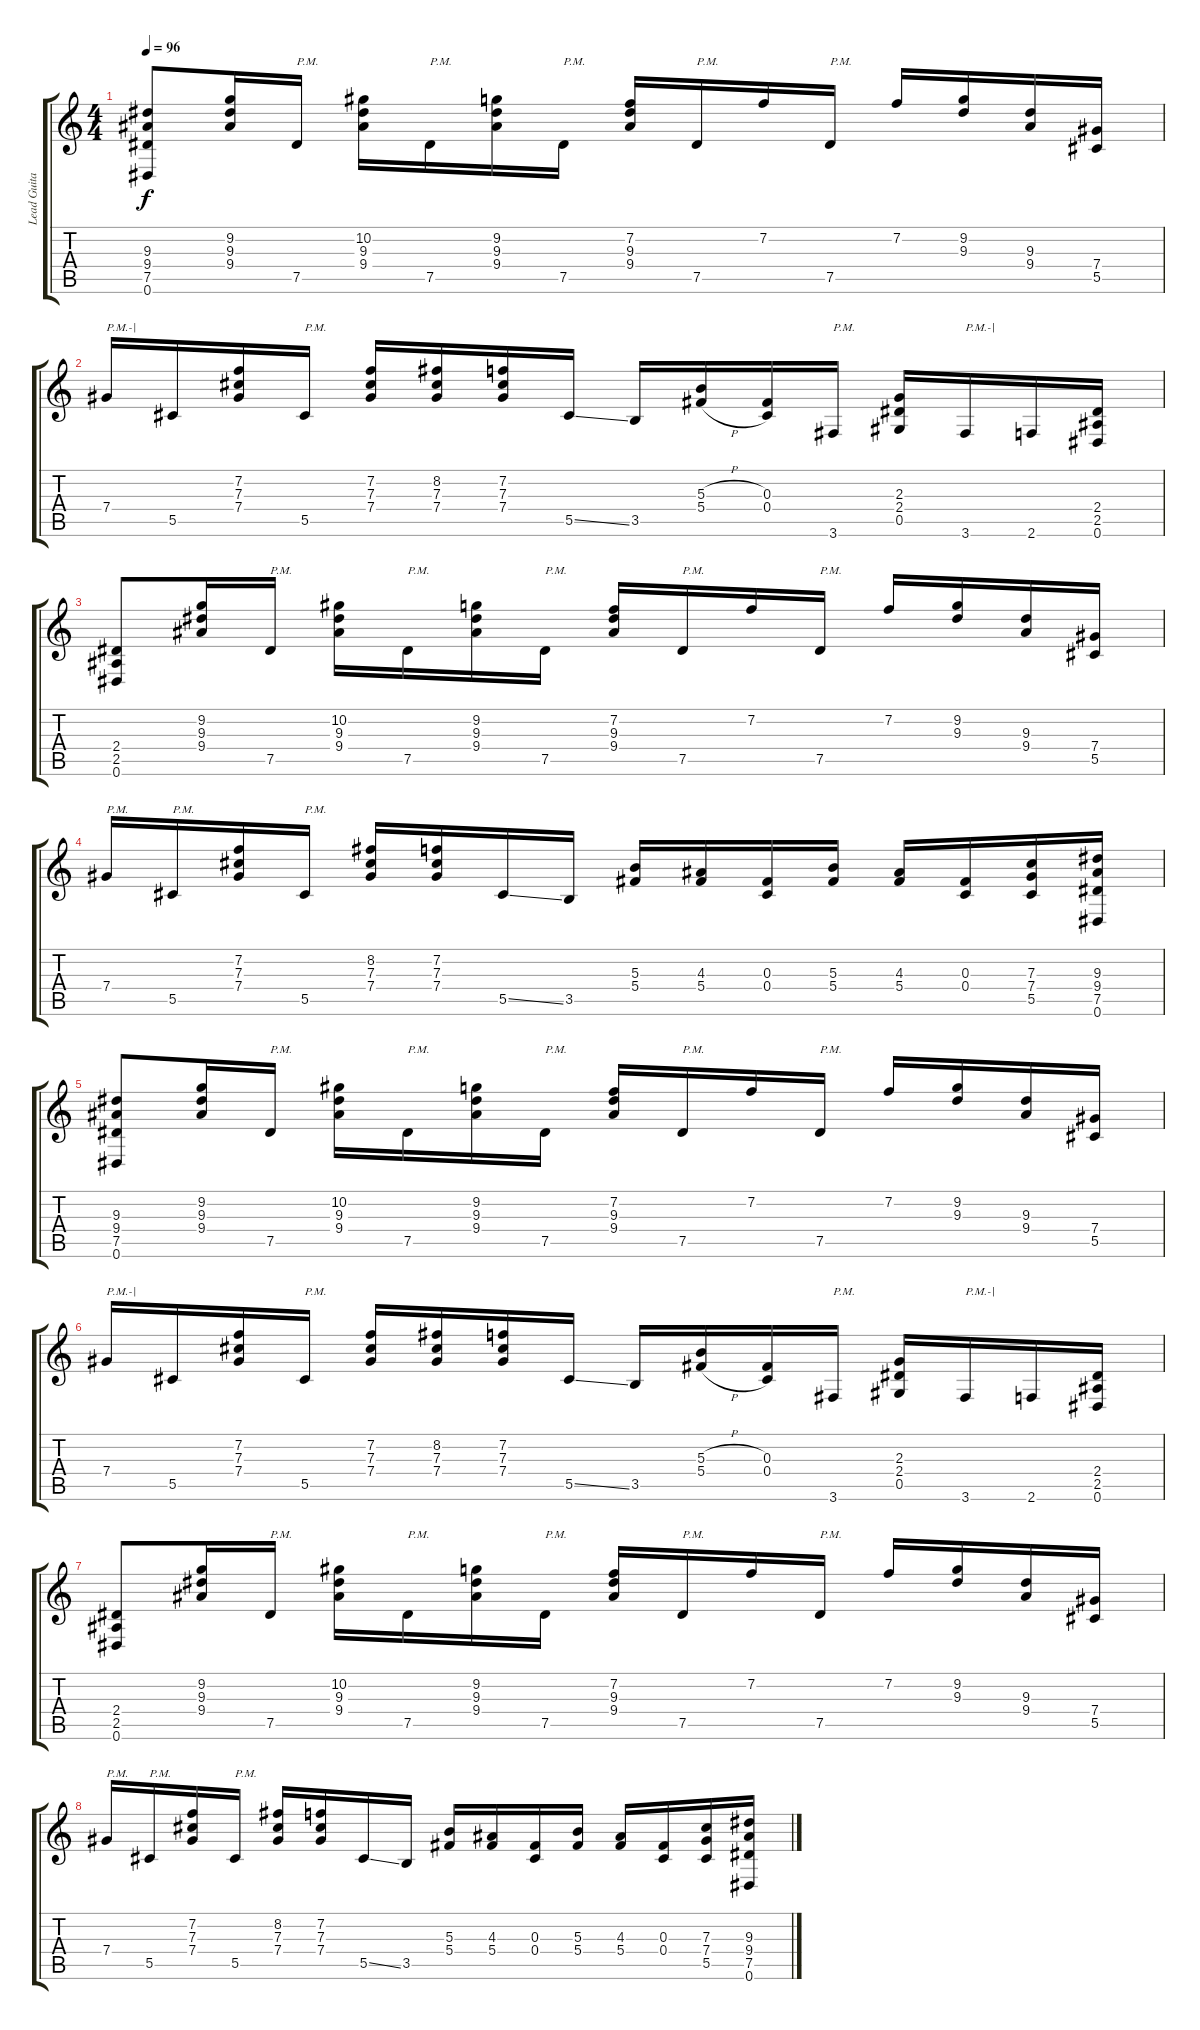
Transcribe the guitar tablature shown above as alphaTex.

\track ("Lead Guitar" "Lead Guita") {instrument overdrivenguitar}
\staff {score tabs}
\tuning (Eb4 Bb3 Gb3 Db3 Ab2 Eb2) {hide}
\ts (4 4)
\tempo 96
\clef g2
\ks c
(9.3 9.4 7.5 0.6).8{dy f} (9.2 9.3 9.4).16 7.5.16{txt "P.M."} (10.2 9.3 9.4).16 7.5.16{txt "P.M."} (9.2 9.3 9.4).16 7.5.16{txt "P.M."} (7.2 9.3 9.4).16 7.5.16{txt "P.M."} 7.2.16 7.5.16{txt "P.M."} 7.2.16 (9.2 9.3).16 (9.3 9.4).16 (7.4 5.5).16 |
7.4.16{txt "P.M.-|"} 5.5.16 (7.2 7.3 7.4).16 5.5.16{txt "P.M."} (7.2 7.3 7.4).16 (8.2 7.3 7.4).16 (7.2 7.3 7.4).16 5.5{ss}.16 3.5.16 (5.3{h} 5.4{h}).16 (0.3 0.4).16 3.6.16{txt "P.M."} (2.3 2.4 0.5).16 3.6.16{txt "P.M.-|"} 2.6.16 (2.4 2.5 0.6).16 |
(2.4 2.5 0.6).8 (9.2 9.3 9.4).16 7.5.16{txt "P.M."} (10.2 9.3 9.4).16 7.5.16{txt "P.M."} (9.2 9.3 9.4).16 7.5.16{txt "P.M."} (7.2 9.3 9.4).16 7.5.16{txt "P.M."} 7.2.16 7.5.16{txt "P.M."} 7.2.16 (9.2 9.3).16 (9.3 9.4).16 (7.4 5.5).16 |
7.4.16{txt "P.M."} 5.5.16{txt "P.M."} (7.2 7.3 7.4).16 5.5.16{txt "P.M."} (8.2 7.3 7.4).16 (7.2 7.3 7.4).16 5.5{ss}.16 3.5.16 (5.3 5.4).16 (4.3 5.4).16 (0.3 0.4).16 (5.3 5.4).16 (4.3 5.4).16 (0.3 0.4).16 (7.3 7.4 5.5).16 (9.3 9.4 7.5 0.6).16 |
(9.3 9.4 7.5 0.6).8 (9.2 9.3 9.4).16 7.5.16{txt "P.M."} (10.2 9.3 9.4).16 7.5.16{txt "P.M."} (9.2 9.3 9.4).16 7.5.16{txt "P.M."} (7.2 9.3 9.4).16 7.5.16{txt "P.M."} 7.2.16 7.5.16{txt "P.M."} 7.2.16 (9.2 9.3).16 (9.3 9.4).16 (7.4 5.5).16 |
7.4.16{txt "P.M.-|"} 5.5.16 (7.2 7.3 7.4).16 5.5.16{txt "P.M."} (7.2 7.3 7.4).16 (8.2 7.3 7.4).16 (7.2 7.3 7.4).16 5.5{ss}.16 3.5.16 (5.3{h} 5.4{h}).16 (0.3 0.4).16 3.6.16{txt "P.M."} (2.3 2.4 0.5).16 3.6.16{txt "P.M.-|"} 2.6.16 (2.4 2.5 0.6).16 |
(2.4 2.5 0.6).8 (9.2 9.3 9.4).16 7.5.16{txt "P.M."} (10.2 9.3 9.4).16 7.5.16{txt "P.M."} (9.2 9.3 9.4).16 7.5.16{txt "P.M."} (7.2 9.3 9.4).16 7.5.16{txt "P.M."} 7.2.16 7.5.16{txt "P.M."} 7.2.16 (9.2 9.3).16 (9.3 9.4).16 (7.4 5.5).16 |
7.4.16{txt "P.M."} 5.5.16{txt "P.M."} (7.2 7.3 7.4).16 5.5.16{txt "P.M."} (8.2 7.3 7.4).16 (7.2 7.3 7.4).16 5.5{ss}.16 3.5.16 (5.3 5.4).16 (4.3 5.4).16 (0.3 0.4).16 (5.3 5.4).16 (4.3 5.4).16 (0.3 0.4).16 (7.3 7.4 5.5).16 (9.3 9.4 7.5 0.6).16
